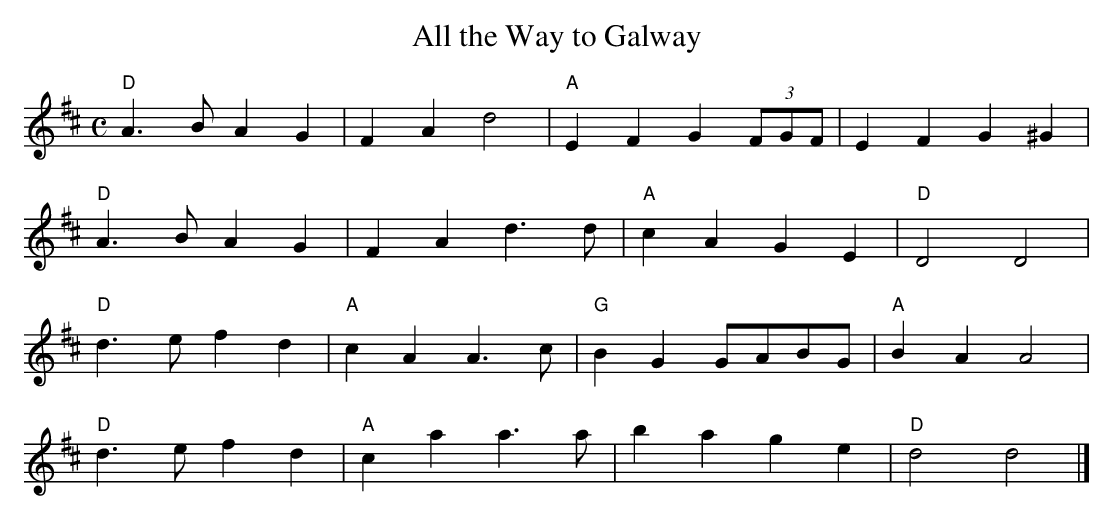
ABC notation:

X:1
T: All the Way to Galway
M: C
K: D
"D"A3B A2G2 | F2A2 d4 | "A"E2F2 G2 (3FGF | E2F2 G2^G2 |
"D"A3B A2G2 | F2A2 d3d | "A"c2A2 G2E2 | "D"D4 D4 |
"D"d3e f2d2 | "A"c2A2 A3c | "G"B2G2 GABG | "A"B2A2 A4 |
"D"d3e f2d2 | "A"c2a2 a3a | b2a2 g2e2 | "D"d4 d4 |]
